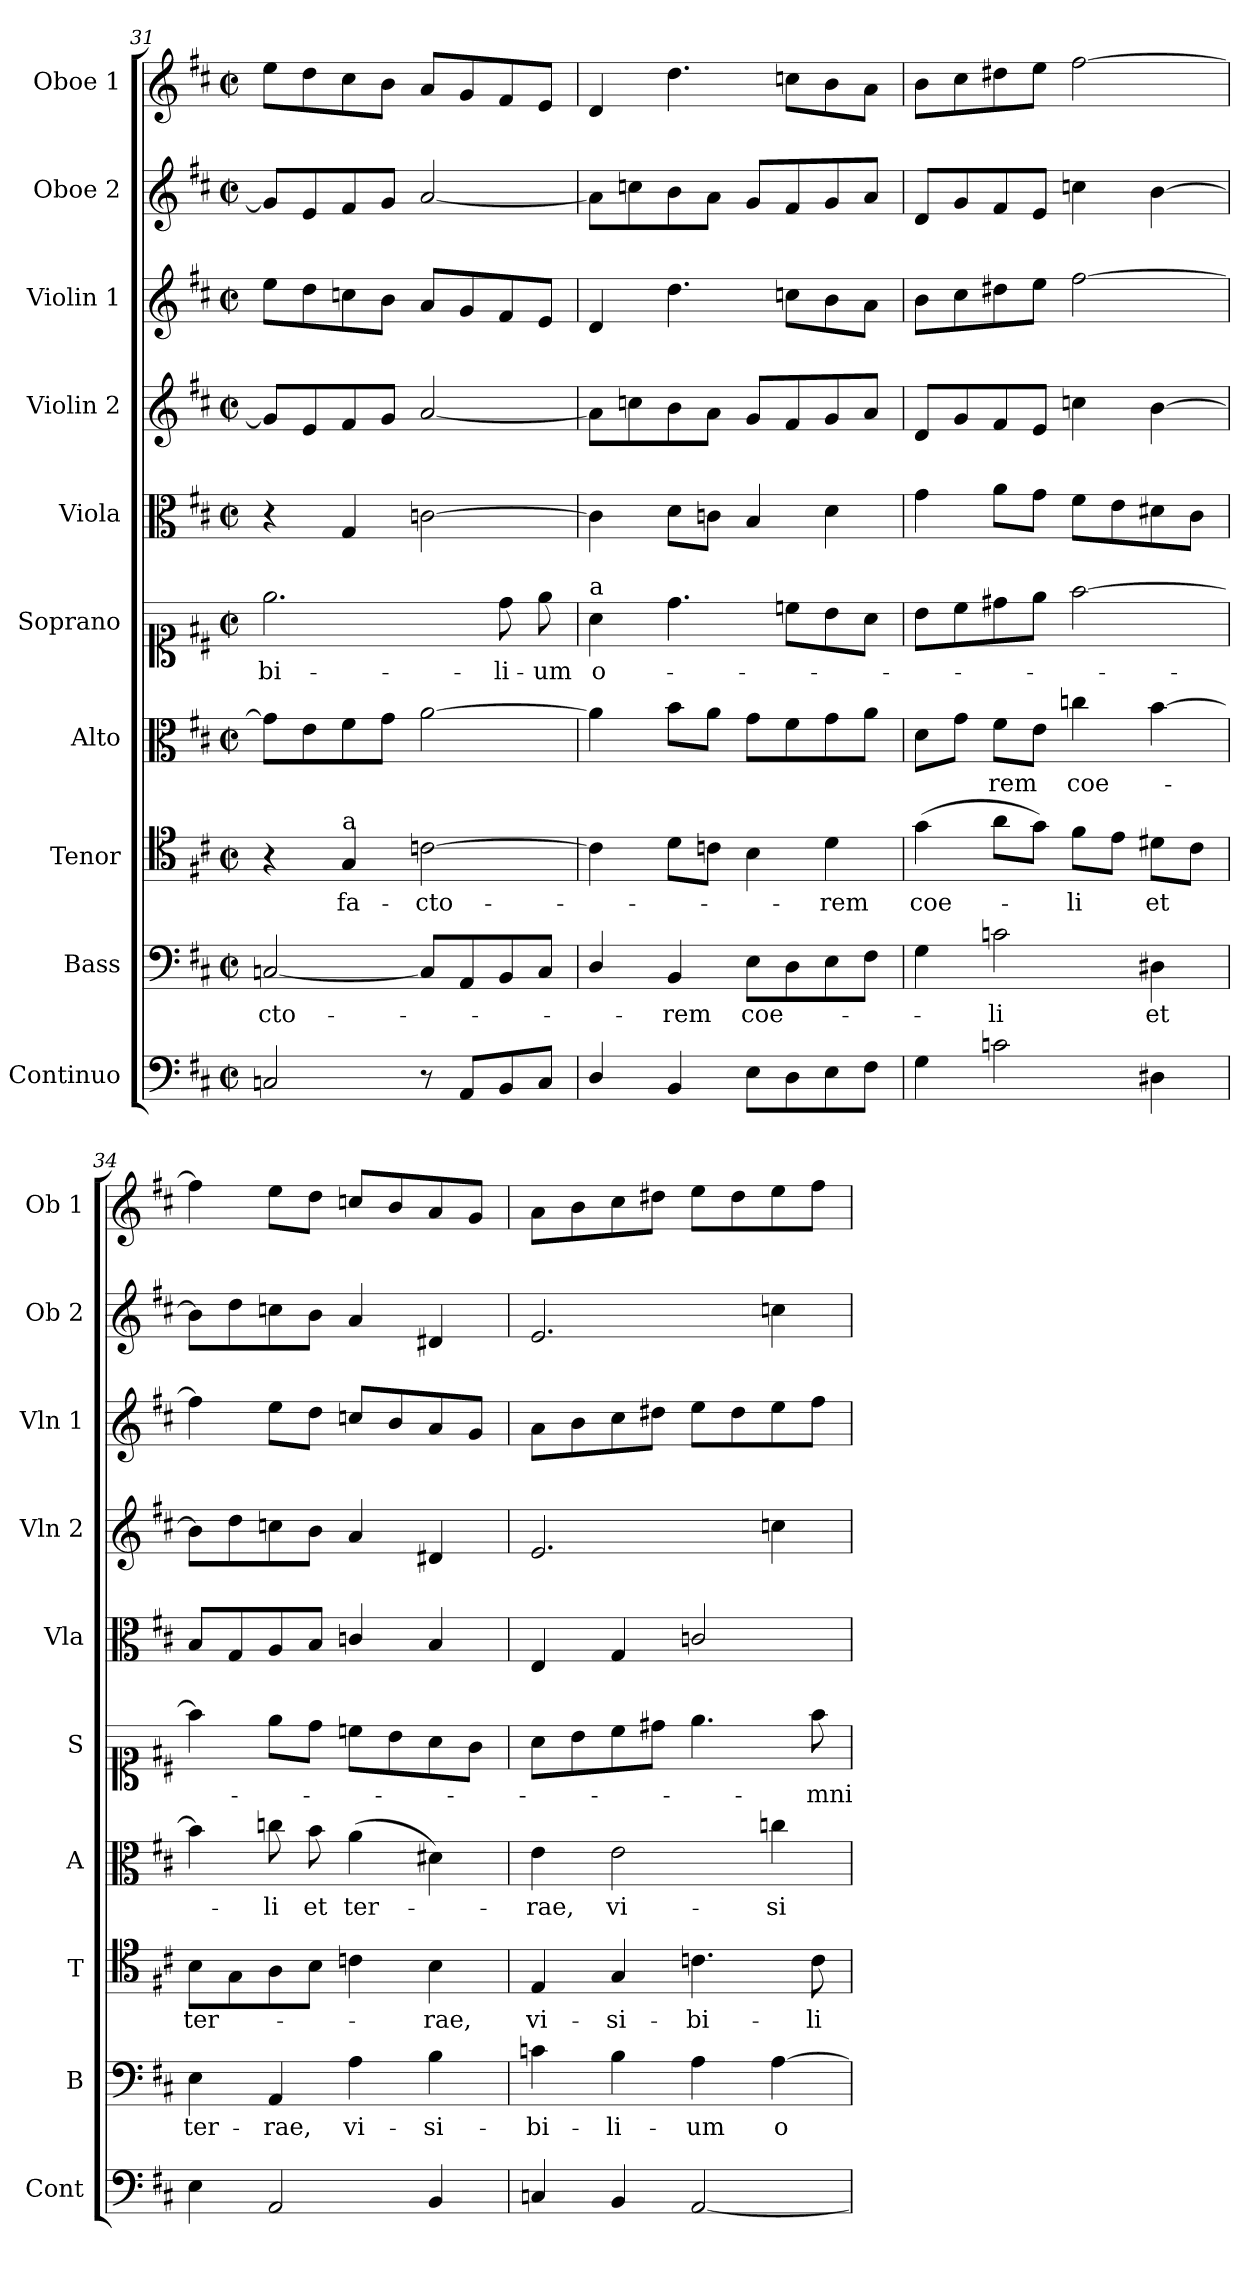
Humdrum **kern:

**kern	**kern	**text	**kern	**text	**kern	**text	**kern	**text	**kern	**kern	**kern	**kern	**kern
*part10	*part9	*part9	*part8	*part8	*part7	*part7	*part6	*part6	*part5	*part4	*part3	*part2	*part1
*staff10	*staff9	*staff9	*staff8	*staff8	*staff7	*staff7	*staff6	*staff6	*staff5	*staff4	*staff3	*staff2	*staff1
*I"Continuo	*I"Bass	*	*I"Tenor	*	*I"Alto	*	*I"Soprano	*	*I"Viola	*I"Violin 2	*I"Violin 1	*I"Oboe 2	*I"Oboe 1
*I'Cont	*I'B	*	*I'T	*	*I'A	*	*I'S	*	*I'Vla	*I'Vln 2	*I'Vln 1	*I'Ob 2	*I'Ob 1
*clefF4	*clefF4	*	*clefC4	*	*clefC3	*	*clefC1	*	*clefC3	*clefG2	*clefG2	*clefG2	*clefG2
*k[f#c#]	*k[f#c#]	*	*k[f#c#]	*	*k[f#c#]	*	*k[f#c#]	*	*k[f#c#]	*k[f#c#]	*k[f#c#]	*k[f#c#]	*k[f#c#]
*M2/2	*M2/2	*	*M2/2	*	*M2/2	*	*M2/2	*	*M2/2	*M2/2	*M2/2	*M2/2	*M2/2
*met(c|)	*met(c|)	*	*met(c|)	*	*met(c|)	*	*met(c|)	*	*met(c|)	*met(c|)	*met(c|)	*met(c|)	*met(c|)
=31	=31	=31	=31	=31	=31	=31	=31	=31	=31	=31	=31	=31	=31
!	!	!LO:LY:b	!	!	!	!	!	!LO:LY:b	!	!	!	!	!
2Cn/	[2Cn/	-cto-	4r	.	8g\L]	.	2.ee\	-bi-	4r	8g/L]	8ee\L	8g/L]	8ee\L
.	.	.	.	.	8e\	.	.	.	.	8e/	8dd\	8e/	8dd\
!	!	!	!LO:TX:a:t=a	!	!	!	!	!	!	!	!	!	!
!	!	!	!	!LO:LY:b	!	!	!	!	!	!	!	!	!
.	.	.	4G/	fa-	8f#\	.	.	.	4G/	8f#/	8ccn\	8f#/	8cc#\
.	.	.	.	.	8g\J	.	.	.	.	8g/J	8b\J	8g/J	8b\J
!	!	!	!	!LO:LY:b	!	!	!	!	!	!	!	!	!
8r	8C/L]	.	[2cn\	-cto-	[2a\	.	.	.	[2cn\	[2a/	8a/L	[2a/	8a/L
8AA/L	8AA/	.	.	.	.	.	.	.	.	.	8g/	.	8g/
!	!	!	!	!	!	!	!	!LO:LY:b	!	!	!	!	!
8BB/	8BB/	.	.	.	.	.	8dd\	-li-	.	.	8f#/	.	8f#/
!	!	!	!	!	!	!	!	!LO:LY:b	!	!	!	!	!
8C/J	8C/J	.	.	.	.	.	8ee\	-um	.	.	8e/J	.	8e/J
=32	=32	=32	=32	=32	=32	=32	=32	=32	=32	=32	=32	=32	=32
!	!	!	!	!	!	!	!LO:TX:a:t=a	!	!	!	!	!	!
!	!	!	!	!	!	!	!	!LO:LY:b	!	!	!	!	!
4D/	4D/	.	4c\]	.	4a\]	.	4a\	o-	4c\]	8a\L]	4d/	8a\L]	4d/
.	.	.	.	.	.	.	.	.	.	8ccn\	.	8ccn\	.
!	!	!LO:LY:b	!	!	!	!	!	!	!	!	!	!	!
4BB/	4BB/	-rem	8d\L	.	8b\L	.	4.dd\	.	8d\L	8b\	4.dd\	8b\	4.dd\
.	.	.	8cn\J	.	8a\J	.	.	.	8cn\J	8a\J	.	8a\J	.
!	!	!LO:LY:b	!	!	!	!	!	!	!	!	!	!	!
8E\L	8E\L	coe-	4B\	.	8g\L	.	.	.	4B/	8g/L	.	8g/L	.
8D\	8D\	.	.	.	8f#\	.	8ccn\L	.	.	8f#/	8ccn\L	8f#/	8ccn\L
!	!	!	!	!LO:LY:b	!	!	!	!	!	!	!	!	!
8E\	8E\	.	4d\	-rem	8g\	.	8b\	.	4d\	8g/	8b\	8g/	8b\
8F#\J	8F#\J	.	.	.	8a\J	.	8a\J	.	.	8a/J	8a\J	8a/J	8a\J
=33	=33	=33	=33	=33	=33	=33	=33	=33	=33	=33	=33	=33	=33
!	!	!	!	!LO:LY:b	!	!	!	!	!	!	!	!	!
4G\	4G\	.	(4g\	coe-	8d\L	.	8b\L	.	4g\	8d/L	8b\L	8d/L	8b\L
.	.	.	.	.	8g\J	.	8cc#\	.	.	8g/	8cc#\	8g/	8cc#\
!	!	!LO:LY:b	!	!	!	!LO:LY:b	!	!	!	!	!	!	!
2cn\	2cn\	-li	8a\L	.	8f#\L	-rem	8dd#X\	.	8a\L	8f#/	8dd#X\	8f#/	8dd#X\
.	.	.	8g\J)	.	8e\J	.	8ee\J	.	8g\J	8e/J	8ee\J	8e/J	8ee\J
!	!	!	!	!LO:LY:b	!	!LO:LY:b	!	!	!	!	!	!	!
.	.	.	8f#\L	-li	4ccn\	coe-	[2ff#\	.	8f#\L	4ccn\	[2ff#\	4ccn\	[2ff#\
.	.	.	8e\J	.	.	.	.	.	8e\	.	.	.	.
!	!	!LO:LY:b	!	!LO:LY:b	!	!	!	!	!	!	!	!	!
4D#X\	4D#X\	et	8d#X\L	et	[4b\	.	.	.	8d#X\	[4b\	.	[4b\	.
.	.	.	8c#\J	.	.	.	.	.	8c#\J	.	.	.	.
=34	=34	=34	=34	=34	=34	=34	=34	=34	=34	=34	=34	=34	=34
!	!	!LO:LY:b	!	!LO:LY:b	!	!	!	!	!	!	!	!	!
4E\	4E\	ter-	8B\L	ter-	4b\]	.	4ff#\]	.	8B/L	8b\L]	4ff#\]	8b\L]	4ff#\]
.	.	.	8G\	.	.	.	.	.	8G/	8dd\	.	8dd\	.
!	!	!LO:LY:b	!	!	!	!LO:LY:b	!	!	!	!	!	!	!
2AA/	4AA/	-rae,	8A\	.	8ccn\	-li	8ee\L	.	8A/	8ccn\	8ee\L	8ccn\	8ee\L
!	!	!	!	!	!	!LO:LY:b	!	!	!	!	!	!	!
.	.	.	8B\J	.	8b\	et	8dd\J	.	8B/J	8b\J	8dd\J	8b\J	8dd\J
!	!	!LO:LY:b	!	!	!	!LO:LY:b	!	!	!	!	!	!	!
.	4A\	vi-	4cn\	.	(4a\	ter-	8ccn\L	.	4cn/	4a/	8ccn/L	4a/	8ccn/L
.	.	.	.	.	.	.	8b\	.	.	.	8b/	.	8b/
!	!	!LO:LY:b	!	!LO:LY:b	!	!	!	!	!	!	!	!	!
4BB/	4B\	-si-	4B\	-rae,	4d#X\)	.	8a\	.	4B/	4d#X/	8a/	4d#X/	8a/
.	.	.	.	.	.	.	8g\J	.	.	.	8g/J	.	8g/J
!!LO:LB:g=z
=35	=35	=35	=35	=35	=35	=35	=35	=35	=35	=35	=35	=35	=35
!	!	!LO:LY:b	!	!LO:LY:b	!	!LO:LY:b	!	!	!	!	!	!	!
4Cn/	4cn\	-bi-	4E/	vi-	4e\	-rae,	8a\L	.	4E/	2.e/	8a\L	2.e/	8a\L
.	.	.	.	.	.	.	8b\	.	.	.	8b\	.	8b\
!	!	!LO:LY:b	!	!LO:LY:b	!	!LO:LY:b	!	!	!	!	!	!	!
4BB/	4B\	-li-	4G/	-si-	2e\	vi-	8cc#\	.	4G/	.	8cc#\	.	8cc#\
.	.	.	.	.	.	.	8dd#X\J	.	.	.	8dd#X\J	.	8dd#X\J
!	!	!LO:LY:b	!	!LO:LY:b	!	!	!	!	!	!	!	!	!
[2AA/	4A\	-um	4.cn\	-bi-	.	.	4.ee\	.	2cn/	.	8ee\L	.	8ee\L
.	.	.	.	.	.	.	.	.	.	.	8dd#\	.	8dd#\
!	!	!LO:LY:b	!	!	!	!LO:LY:b	!	!	!	!	!	!	!
.	[4A\	o-	.	.	4ccn\	-si-	.	.	.	4ccn\	8ee\	4ccn\	8ee\
!	!	!	!	!LO:LY:b	!	!	!	!LO:LY:b	!	!	!	!	!
.	.	.	8c\	-li-	.	.	8ff#\	-mni-	.	.	8ff#\J	.	8ff#\J
=	=	=	=	=	=	=	=	=	=	=	=	=	=
*-	*-	*-	*-	*-	*-	*-	*-	*-	*-	*-	*-	*-	*-
